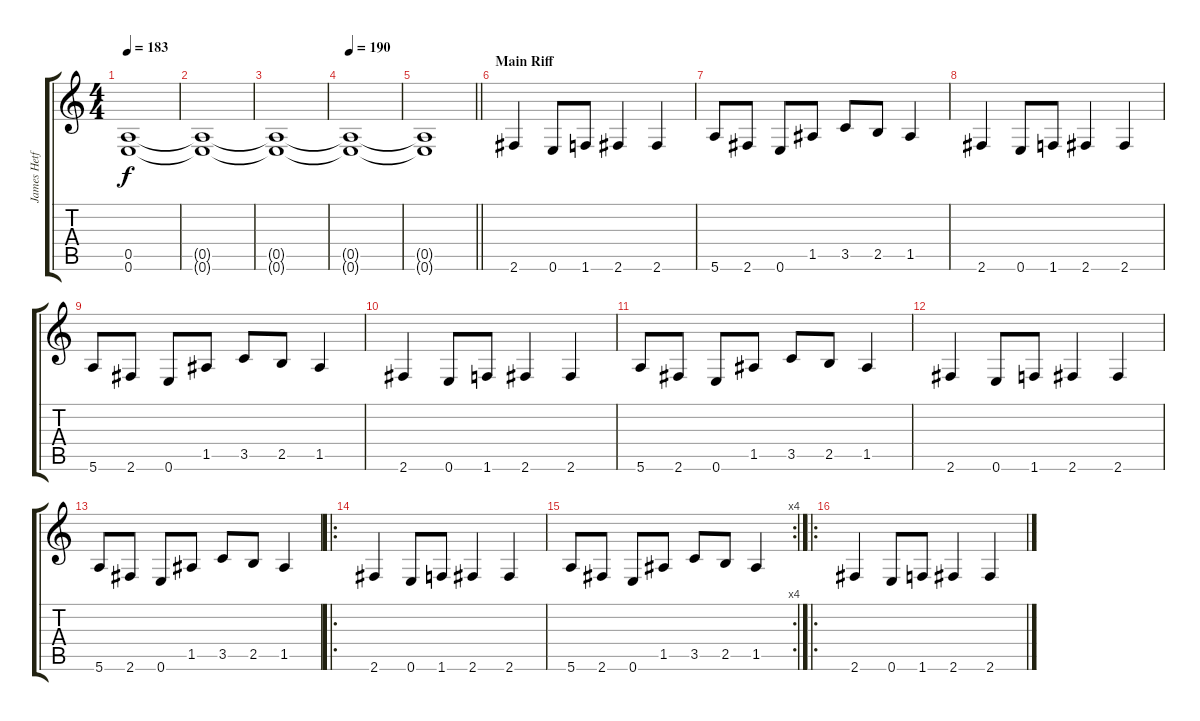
\track ("James Hetfield" "James Hetf") {instrument distortionguitar}
\staff {score tabs}
\tuning (E4 B3 G3 D3 A2 E2) {hide}
\ts (4 4)
\tempo 183
\clef g2
\ks c
(0.5{t} 0.6{t}).1{dy f} |
(0.5{t} 0.6{t}).1 |
(0.5{t} 0.6{t}).1 |
\tempo 190
(0.5{t} 0.6{t}).1 |
\barLineRight lightlight
(0.5{t} 0.6{t}).1 |
\section ("" "Main Riff")
2.6.4 0.6.8 1.6.8 2.6.4 2.6.4 |
5.6.8 2.6.8 0.6.8 1.5.8 3.5.8 2.5.8 1.5.4 |
2.6.4 0.6.8 1.6.8 2.6.4 2.6.4 |
5.6.8 2.6.8 0.6.8 1.5.8 3.5.8 2.5.8 1.5.4 |
2.6.4 0.6.8 1.6.8 2.6.4 2.6.4 |
5.6.8 2.6.8 0.6.8 1.5.8 3.5.8 2.5.8 1.5.4 |
2.6.4 0.6.8 1.6.8 2.6.4 2.6.4 |
5.6.8 2.6.8 0.6.8 1.5.8 3.5.8 2.5.8 1.5.4 |
\ro
2.6.4 0.6.8 1.6.8 2.6.4 2.6.4 |
\rc 4
5.6.8 2.6.8 0.6.8 1.5.8 3.5.8 2.5.8 1.5.4 |
\ro
2.6.4 0.6.8 1.6.8 2.6.4 2.6.4
